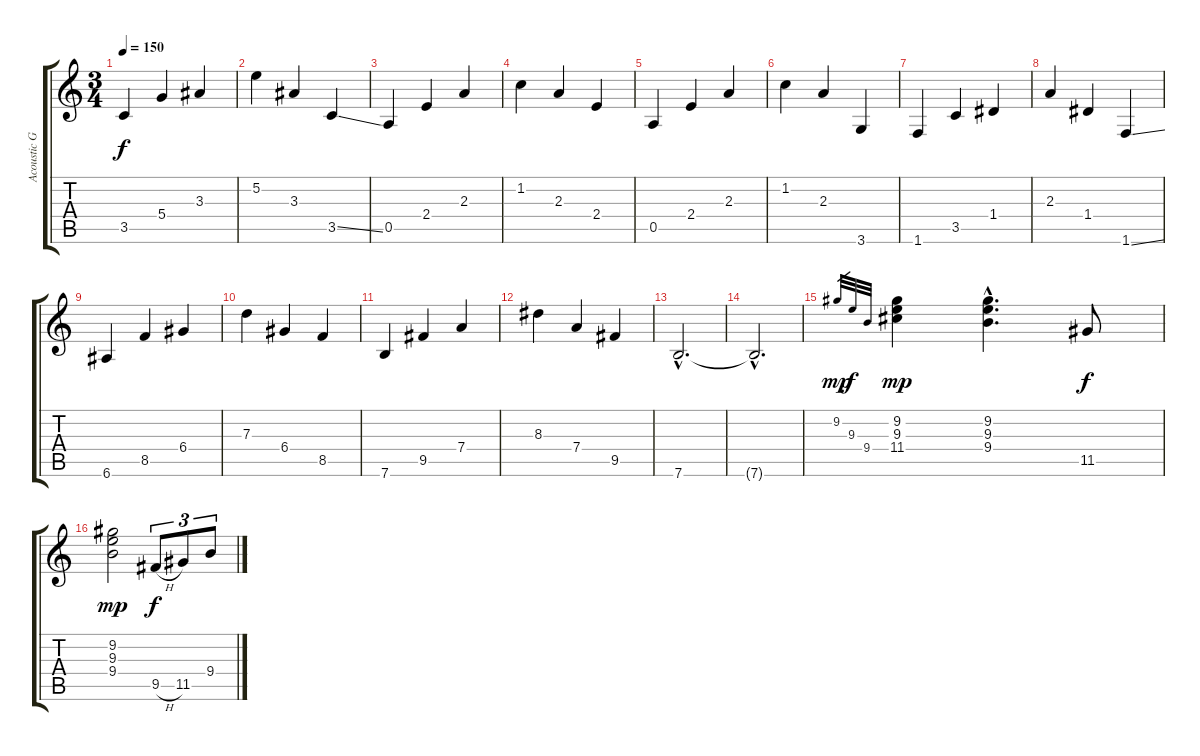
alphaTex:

\track ("Acoustic Guitar" "Acoustic G") {instrument acousticguitarnylon}
\staff {score tabs}
\tuning (E4 B3 G3 D3 A2 E2) {hide}
\ts (3 4)
\tempo 150
\clef g2
\ks c
3.5.4{dy f} 5.4.4 3.3.4 |
5.2.4 3.3.4 3.5{ss}.4 |
0.5.4 2.4.4 2.3.4 |
1.2.4 2.3.4 2.4.4 |
0.5.4 2.4.4 2.3.4 |
1.2.4 2.3.4 3.6.4 |
1.6.4 3.5.4 1.4.4 |
2.3.4 1.4.4 1.6{ss}.4 |
6.6.4 8.5.4 6.4.4 |
7.3.4 6.4.4 8.5.4 |
7.6.4 9.5.4 7.4.4 |
8.3.4 7.4.4 9.5.4 |
7.6{hac}.2{d} |
7.6{hac t}.2{d} |
9.2.32{gr dy mp} 9.3.32{gr dy f} 9.4.32{gr} (9.2 9.3 11.4).4{dy mp} (9.2{hac} 9.3{hac} 9.4{hac}).4{d} 11.5.8{dy f} |
(9.2 9.3 9.4).2{dy mp} 9.5{h}.8{tu (3 2) dy f} 11.5.8{tu (3 2)} 9.4.8{tu (3 2)}
